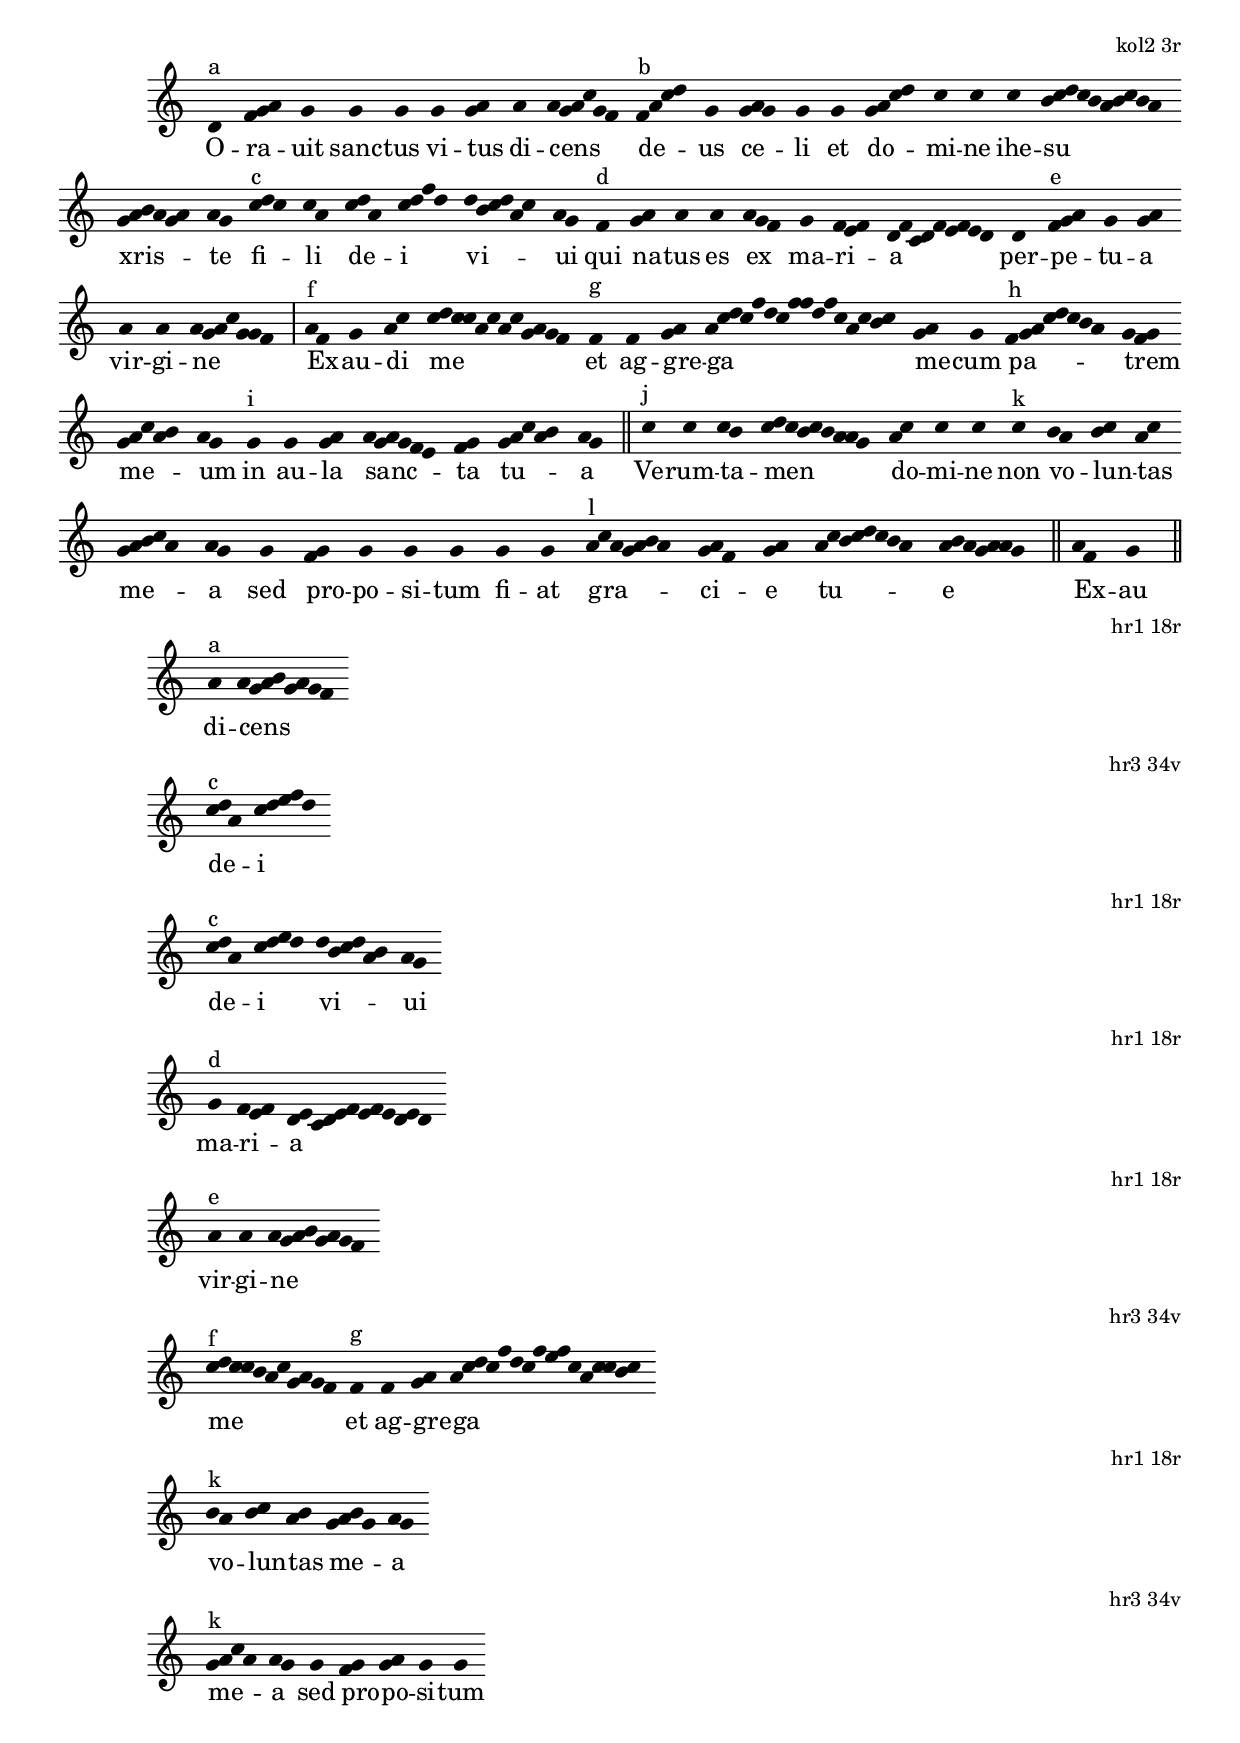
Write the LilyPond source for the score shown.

\version "2.19.32"

\include "../lib/synopsis.ily"

\score {
  \transpose c c' {
    \plainchant
    d^"a" \melisma { f g a } g \bar "" g g \bar "" g \melisma { g a } \bar "" a \melisma { a g a c' g f } \bar ""
    \melisma { f^"b" a c' d' } g \bar "" \melisma { g a g } g \bar "" g \bar "" \melisma { g a c' d' } c' c' \bar "" c' \melisma { b c' d' c' b a b c' b a } \bar "" \melisma { g a b a g a } \melisma { a g } \bar ""
    \melisma { c'^"c" d' c' } \melisma { c' a } \bar "" \melisma { c' d' a } \melisma { c' d' f' d' } \bar "" \melisma { d' b c' d' a c' } \melisma { a g } \bar ""
    f^"d" \bar "" \melisma { g a } a \bar "" a \bar "" \melisma { a g f } \bar "" g \melisma { f e f } \melisma { d f c d f e f e d } \bar "" d
    \melisma { f^"e" g a } g \melisma { g a } \bar "" a a \melisma { a g a c' g g f } \bar "|"

    \melisma { a^"f" f } \bar "" g \melisma { a c' } \bar "" \melisma { c' d' c' c' a c' a c' g a g f } \bar ""
    f^"g" \bar "" f \melisma { g a } \melisma { a c' d' c' f' d' c' f' f' d' f' c' a c' b c' } \bar "" \melisma { g a } g \bar ""
    \melisma { f^"h" g a c' d' c' b a } \melisma { g f g } \bar "" \melisma { g a c' a b } \melisma { a g } \bar ""
    g^"i" \bar "" g \melisma { g a } \bar "" \melisma { a g a g f e } \melisma { f g } \bar "" \melisma { g a c' a b } \melisma { a g } \bar "||"

    c'^"j" c' \melisma { c' b } \melisma { c' d' c' b c' b a a g } \bar "" \melisma { a c' } c' c' \bar ""
    c'^"k" \bar "" \melisma { b a } \melisma { b c' } \melisma { a c' } \bar "" \melisma { g a b c' a } \melisma { a g } \bar "" g \bar "" \melisma { f g } g g g \bar "" g g \bar ""
    \melisma { a^"l" c' a g a b a } \melisma { g a f } \melisma { g a } \bar "" \melisma { a c' b c' d' c' b a } \melisma { a b a g a a g } \bar "||"

    \melisma { a f } g \bar "||"
  }
  \addlyrics {
    O -- ra -- uit sanc -- tus vi -- tus di -- cens
    de -- us ce -- li et do -- mi -- ne ihe -- su xris -- te
    fi -- li de -- i vi -- ui
    qui na -- tus es ex ma -- ri -- a
    per -- pe -- tu -- a vir -- gi -- ne

    Ex -- au -- di me
    et ag -- gre -- ga me -- cum
    pa -- trem me -- um
    in au -- la sanc -- ta tu -- a

    Ve -- rum -- ta -- men do -- mi -- ne
    non vo -- lun -- tas me -- a
    sed pro -- po -- si -- tum fi -- at
    gra -- ci -- e tu -- e

    Ex -- au
  }
  \header {
    fontes = "kol2 3r"
  }
}

\score {
  \transpose c c' {
    \plainchant
    a^"a" \melisma { a g a b g a g f }
  }
  \addlyrics {
    di -- cens
  }
  \header {
    fontes = "hr1 18r"
  }
}

\score {
  \transpose c c' {
    \plainchant
    \melisma { c'^"c" d' a } \melisma { c' d' e' f' d' }
  }
  \addlyrics {
    de -- i
  }
  \header {
    fontes = "hr3 34v"
  }
}

\score {
  \transpose c c' {
    \plainchant
    \melisma { c'^"c" d' a } \melisma { c' d' e' d' } \melisma { d' b c' d' a b } \melisma { a g }
  }
  \addlyrics {
    de -- i vi -- ui
  }
  \header {
    fontes = "hr1 18r"
  }
}

\score {
  \transpose c c' {
    \plainchant
    g^"d" \melisma { f e f } \melisma { d e c d e f e f e d e d }
  }
  \addlyrics {
    ma -- ri -- a
  }
  \header {
    fontes = "hr1 18r"
  }
}

\score {
  \transpose c c' {
    \plainchant
    a^"e" a \melisma { a g a b g a g f }
  }
  \addlyrics {
    vir -- gi -- ne
  }
  \header {
    fontes = "hr1 18r"
  }
}

\score {
  \transpose c c' {
    \plainchant
    \melisma { c'^"f" d' c' c' b a c' g a g f }
    f^"g" f \melisma { g a } \melisma { a c' d' c' f' d' c' f' e' f' c' a c' c' b c' }
  }
  \addlyrics {
    me
    et ag -- gre -- ga
  }
  \header {
    fontes = "hr3 34v"
  }
}

\score {
  \transpose c c' {
    \plainchant
    \melisma { b^"k" a } \melisma { b c' } \melisma { a b } \melisma { g a b g } \melisma { a g }
  }
  \addlyrics {
    vo -- lun -- tas me -- a
  }
  \header {
    fontes = "hr1 18r"
  }
}

\score {
  \transpose c c' {
    \plainchant
    \melisma { g^"k" a c' a } \melisma { a g } g \melisma { f g } \melisma { g a } g g
  }
  \addlyrics {
    me -- a sed pro -- po -- si -- tum
  }
  \header {
    fontes = "hr3 34v"
  }
}

\score {
  \transpose c c' {
    \plainchant
    \melisma { a^"l" c' a g a b a } \melisma { g f } \melisma { g a }
  }
  \addlyrics {
    gra -- ci -- e
  }
  \header {
    fontes = "hr1 18r"
  }
}

\score {
  \transpose c c' {
    \plainchant
    \melisma { a c' b c' d' c' b a } \melisma { a c' a g a g }
  }
  \addlyrics {
    tu -- e
  }
  \header {
    fontes = "hr3 34v"
  }
}
